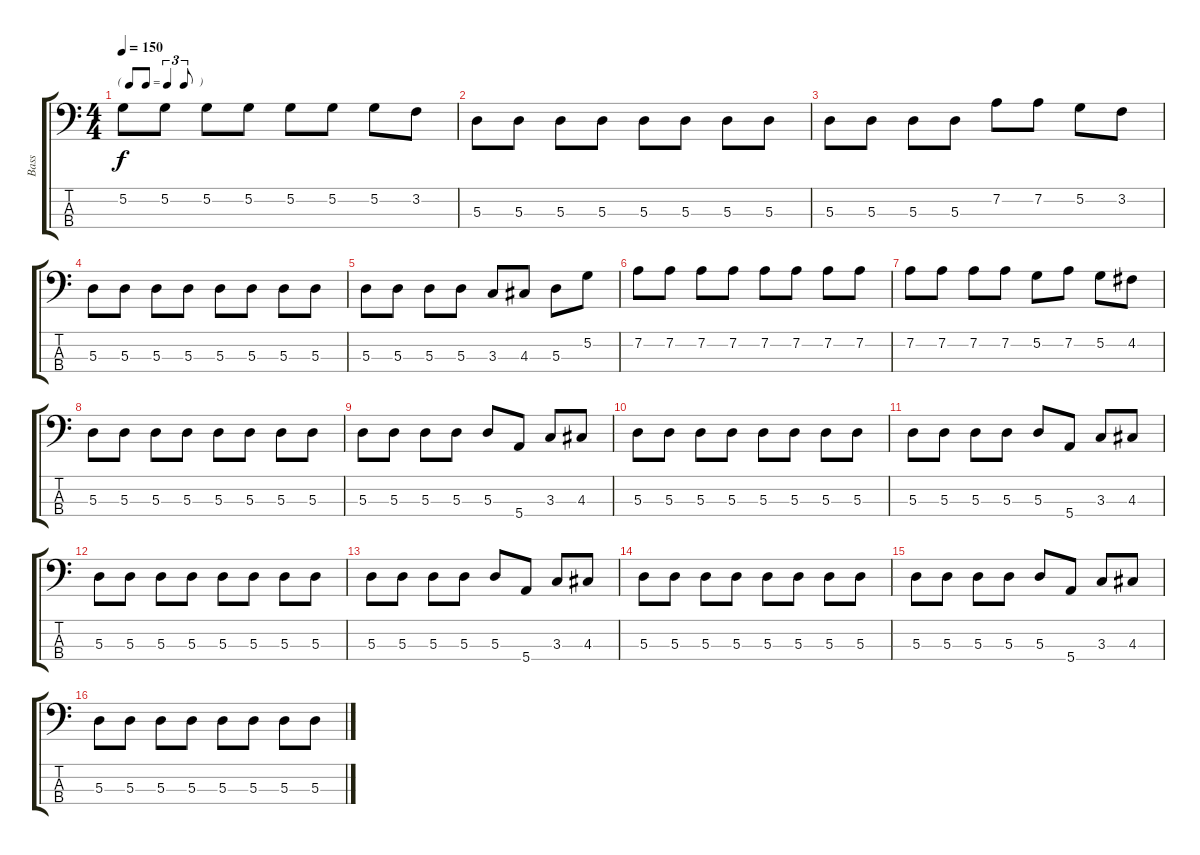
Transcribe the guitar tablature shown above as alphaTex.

\track ("Bass" "Bass") {instrument electricbassfinger}
\staff {score tabs}
\tuning (G2 D2 A1 E1) {hide}
\ts (4 4)
\tf triplet8th
\tempo 150
\clef f4
\ks c
5.2.8{dy f} 5.2.8 5.2.8 5.2.8 5.2.8 5.2.8 5.2.8 3.2.8 |
5.3.8 5.3.8 5.3.8 5.3.8 5.3.8 5.3.8 5.3.8 5.3.8 |
5.3.8 5.3.8 5.3.8 5.3.8 7.2.8 7.2.8 5.2.8 3.2.8 |
5.3.8 5.3.8 5.3.8 5.3.8 5.3.8 5.3.8 5.3.8 5.3.8 |
5.3.8 5.3.8 5.3.8 5.3.8 3.3.8 4.3.8 5.3.8 5.2.8 |
7.2.8 7.2.8 7.2.8 7.2.8 7.2.8 7.2.8 7.2.8 7.2.8 |
7.2.8 7.2.8 7.2.8 7.2.8 5.2.8 7.2.8 5.2.8 4.2.8 |
5.3.8 5.3.8 5.3.8 5.3.8 5.3.8 5.3.8 5.3.8 5.3.8 |
5.3.8 5.3.8 5.3.8 5.3.8 5.3.8 5.4.8 3.3.8 4.3.8 |
5.3.8 5.3.8 5.3.8 5.3.8 5.3.8 5.3.8 5.3.8 5.3.8 |
5.3.8 5.3.8 5.3.8 5.3.8 5.3.8 5.4.8 3.3.8 4.3.8 |
5.3.8 5.3.8 5.3.8 5.3.8 5.3.8 5.3.8 5.3.8 5.3.8 |
5.3.8 5.3.8 5.3.8 5.3.8 5.3.8 5.4.8 3.3.8 4.3.8 |
5.3.8 5.3.8 5.3.8 5.3.8 5.3.8 5.3.8 5.3.8 5.3.8 |
5.3.8 5.3.8 5.3.8 5.3.8 5.3.8 5.4.8 3.3.8 4.3.8 |
5.3.8 5.3.8 5.3.8 5.3.8 5.3.8 5.3.8 5.3.8 5.3.8
